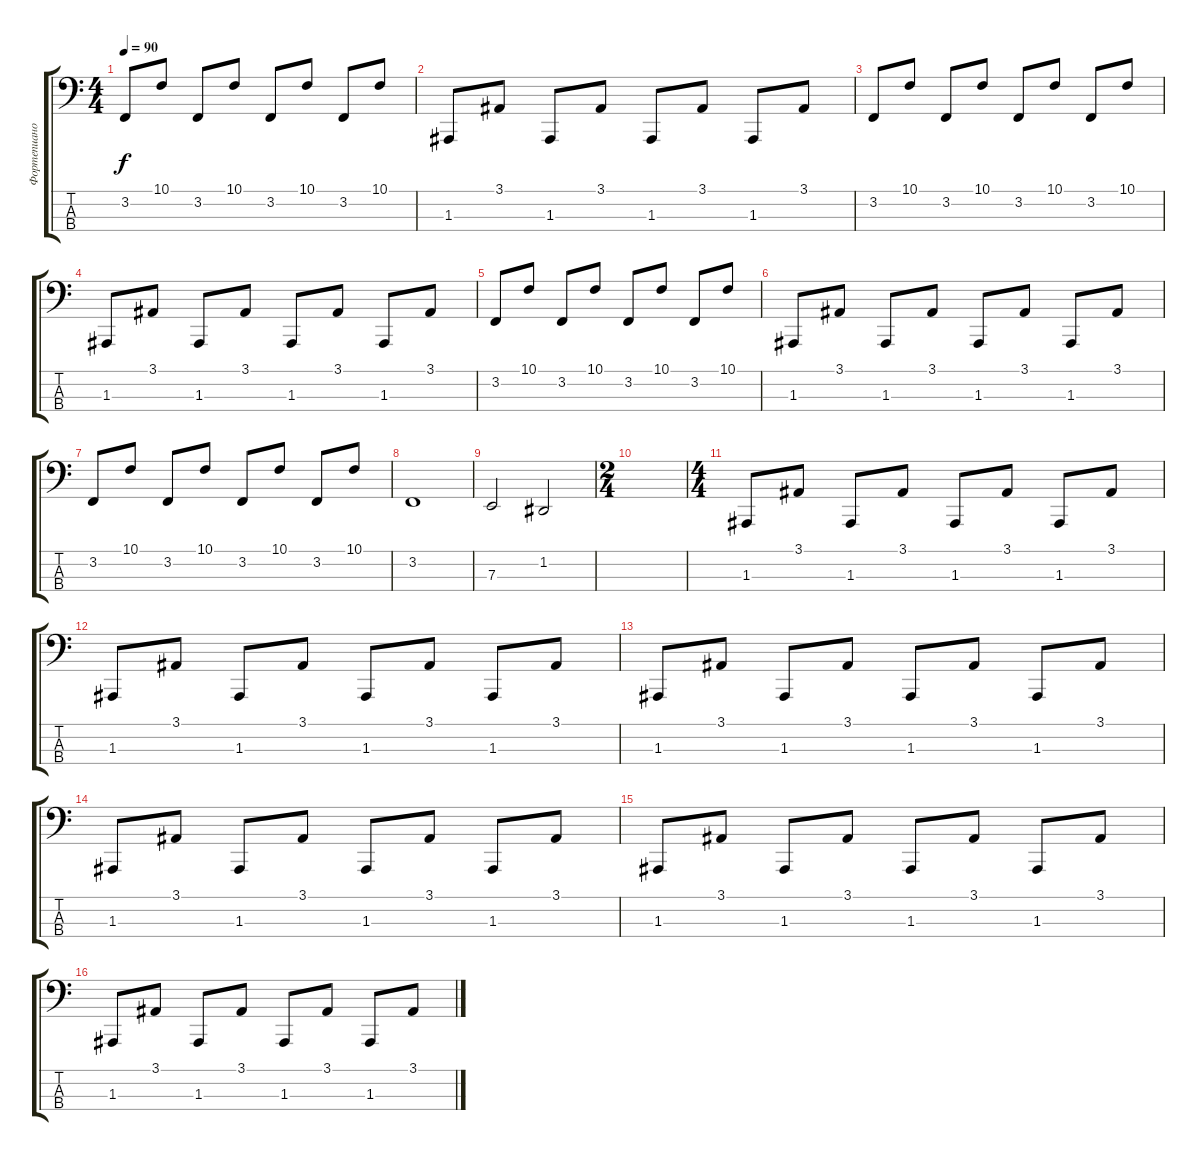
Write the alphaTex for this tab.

\track ("Фортепиано 2" "Фортепиано") {instrument acousticgrandpiano}
\staff {score tabs}
\tuning (G2 D2 A1 E1) {hide}
\ts (4 4)
\tempo 90
\clef f4
\ks c
3.2.8{dy f} 10.1.8 3.2.8 10.1.8 3.2.8 10.1.8 3.2.8 10.1.8 |
1.3.8 3.1.8 1.3.8 3.1.8 1.3.8 3.1.8 1.3.8 3.1.8 |
3.2.8 10.1.8 3.2.8 10.1.8 3.2.8 10.1.8 3.2.8 10.1.8 |
1.3.8 3.1.8 1.3.8 3.1.8 1.3.8 3.1.8 1.3.8 3.1.8 |
3.2.8 10.1.8 3.2.8 10.1.8 3.2.8 10.1.8 3.2.8 10.1.8 |
1.3.8 3.1.8 1.3.8 3.1.8 1.3.8 3.1.8 1.3.8 3.1.8 |
3.2.8 10.1.8 3.2.8 10.1.8 3.2.8 10.1.8 3.2.8 10.1.8 |
3.2.1 |
7.3.2 1.2.2 |
\ts (2 4)
|
\ts (4 4)
1.3.8 3.1.8 1.3.8 3.1.8 1.3.8 3.1.8 1.3.8 3.1.8 |
1.3.8 3.1.8 1.3.8 3.1.8 1.3.8 3.1.8 1.3.8 3.1.8 |
1.3.8 3.1.8 1.3.8 3.1.8 1.3.8 3.1.8 1.3.8 3.1.8 |
1.3.8 3.1.8 1.3.8 3.1.8 1.3.8 3.1.8 1.3.8 3.1.8 |
1.3.8 3.1.8 1.3.8 3.1.8 1.3.8 3.1.8 1.3.8 3.1.8 |
1.3.8 3.1.8 1.3.8 3.1.8 1.3.8 3.1.8 1.3.8 3.1.8
